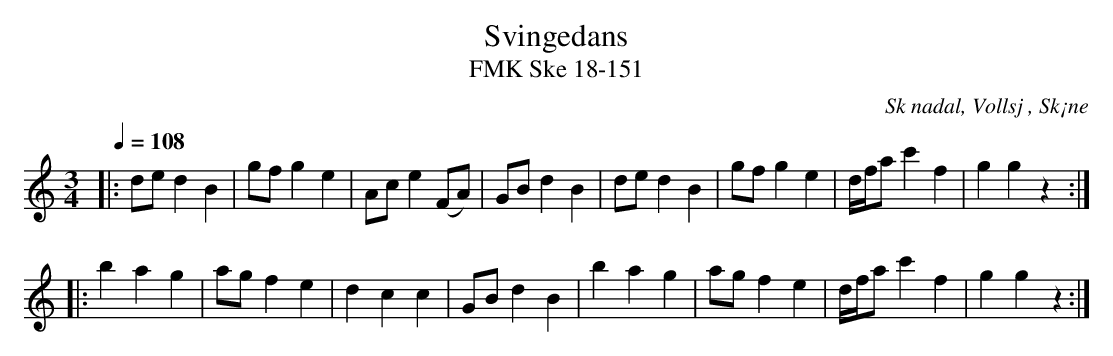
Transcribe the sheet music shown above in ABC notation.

X:1
T:Svingedans
T:FMK Ske 18-151
O:Sk nadal, Vollsj , Sk¡ne
M:3/4
L:1/8
Q:1/4=108
K:C
|: de d2 B2 | gf g2 e2 | Ac e2 (FA) | GB d2 B2 | de d2 B2 | gf g2 e2 | d/f/a c'2 f2 | g2 g2 z2 :|
|: b2 a2 g2 | ag f2 e2 | d2 c2 c2 | GB d2 B2 | b2 a2 g2 | ag f2 e2 | d/f/a c'2 f2 | g2 g2 z2 :|
